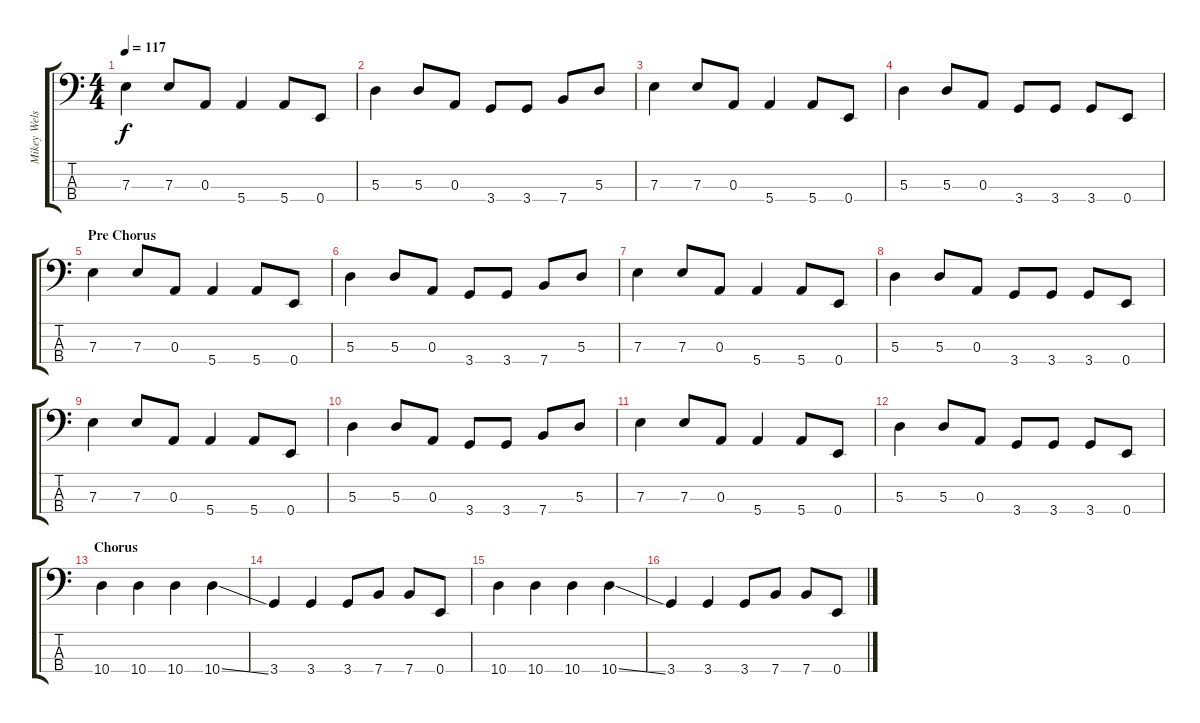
\track ("Mikey Welsh - Bass" "Mikey Wels") {instrument electricbasspick}
\staff {score tabs}
\tuning (G2 D2 A1 E1) {hide}
\ts (4 4)
\tempo 117
\clef f4
\ks c
7.3.4{dy f} 7.3.8 0.3.8 5.4.4 5.4.8 0.4.8 |
5.3.4 5.3.8 0.3.8 3.4.8 3.4.8 7.4.8 5.3.8 |
7.3.4 7.3.8 0.3.8 5.4.4 5.4.8 0.4.8 |
5.3.4 5.3.8 0.3.8 3.4.8 3.4.8 3.4.8 0.4.8 |
\section ("" "Pre Chorus")
7.3.4 7.3.8 0.3.8 5.4.4 5.4.8 0.4.8 |
5.3.4 5.3.8 0.3.8 3.4.8 3.4.8 7.4.8 5.3.8 |
7.3.4 7.3.8 0.3.8 5.4.4 5.4.8 0.4.8 |
5.3.4 5.3.8 0.3.8 3.4.8 3.4.8 3.4.8 0.4.8 |
7.3.4 7.3.8 0.3.8 5.4.4 5.4.8 0.4.8 |
5.3.4 5.3.8 0.3.8 3.4.8 3.4.8 7.4.8 5.3.8 |
7.3.4 7.3.8 0.3.8 5.4.4 5.4.8 0.4.8 |
5.3.4 5.3.8 0.3.8 3.4.8 3.4.8 3.4.8 0.4.8 |
\section ("" "Chorus")
10.4.4 10.4.4 10.4.4 10.4{ss}.4 |
3.4.4 3.4.4 3.4.8 7.4.8 7.4.8 0.4.8 |
10.4.4 10.4.4 10.4.4 10.4{ss}.4 |
3.4.4 3.4.4 3.4.8 7.4.8 7.4.8 0.4.8
